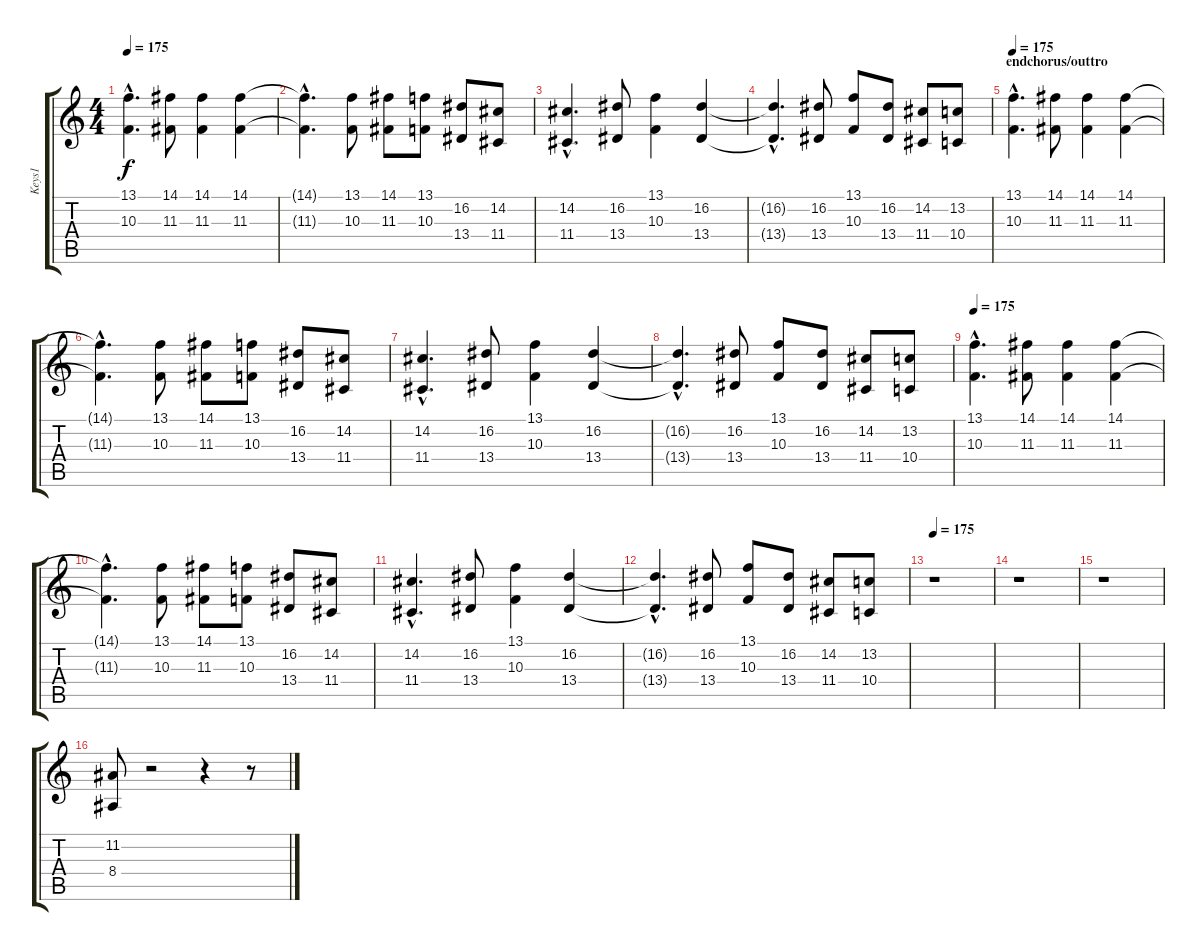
\track ("Keys1" "Keys1") {instrument stringensemble1}
\staff {score tabs}
\tuning (E4 B3 G3 D3 A2 E2) {hide}
\ts (4 4)
\tempo 175
\clef g2
\ks c
(13.1{hac} 10.3{hac}).4{d dy f} (14.1 11.3).8 (14.1 11.3).4 (14.1 11.3).4 |
(14.1{hac t} 11.3{hac t}).4{d} (13.1 10.3).8 (14.1 11.3).8 (13.1 10.3).8 (16.2 13.4).8 (14.2 11.4).8 |
(14.2{hac} 11.4{hac}).4{d} (16.2 13.4).8 (13.1 10.3).4 (16.2 13.4).4 |
(16.2{hac t} 13.4{hac t}).4{d} (16.2 13.4).8 (13.1 10.3).8 (16.2 13.4).8 (14.2 11.4).8 (13.2 10.4).8 |
\section ("" "endchorus/outtro")
\tempo 175
(13.1{hac} 10.3{hac}).4{d} (14.1 11.3).8 (14.1 11.3).4 (14.1 11.3).4 |
(14.1{hac t} 11.3{hac t}).4{d} (13.1 10.3).8 (14.1 11.3).8 (13.1 10.3).8 (16.2 13.4).8 (14.2 11.4).8 |
(14.2{hac} 11.4{hac}).4{d} (16.2 13.4).8 (13.1 10.3).4 (16.2 13.4).4 |
(16.2{hac t} 13.4{hac t}).4{d} (16.2 13.4).8 (13.1 10.3).8 (16.2 13.4).8 (14.2 11.4).8 (13.2 10.4).8 |
\tempo 175
(13.1{hac} 10.3{hac}).4{d} (14.1 11.3).8 (14.1 11.3).4 (14.1 11.3).4 |
(14.1{hac t} 11.3{hac t}).4{d} (13.1 10.3).8 (14.1 11.3).8 (13.1 10.3).8 (16.2 13.4).8 (14.2 11.4).8 |
(14.2{hac} 11.4{hac}).4{d} (16.2 13.4).8 (13.1 10.3).4 (16.2 13.4).4 |
(16.2{hac t} 13.4{hac t}).4{d} (16.2 13.4).8 (13.1 10.3).8 (16.2 13.4).8 (14.2 11.4).8 (13.2 10.4).8 |
\tempo 175
r.1 |
r.1 |
r.1 |
(11.2 8.4).8{volume 16 instrument orchestrahit} r.2 r.4 r.8
